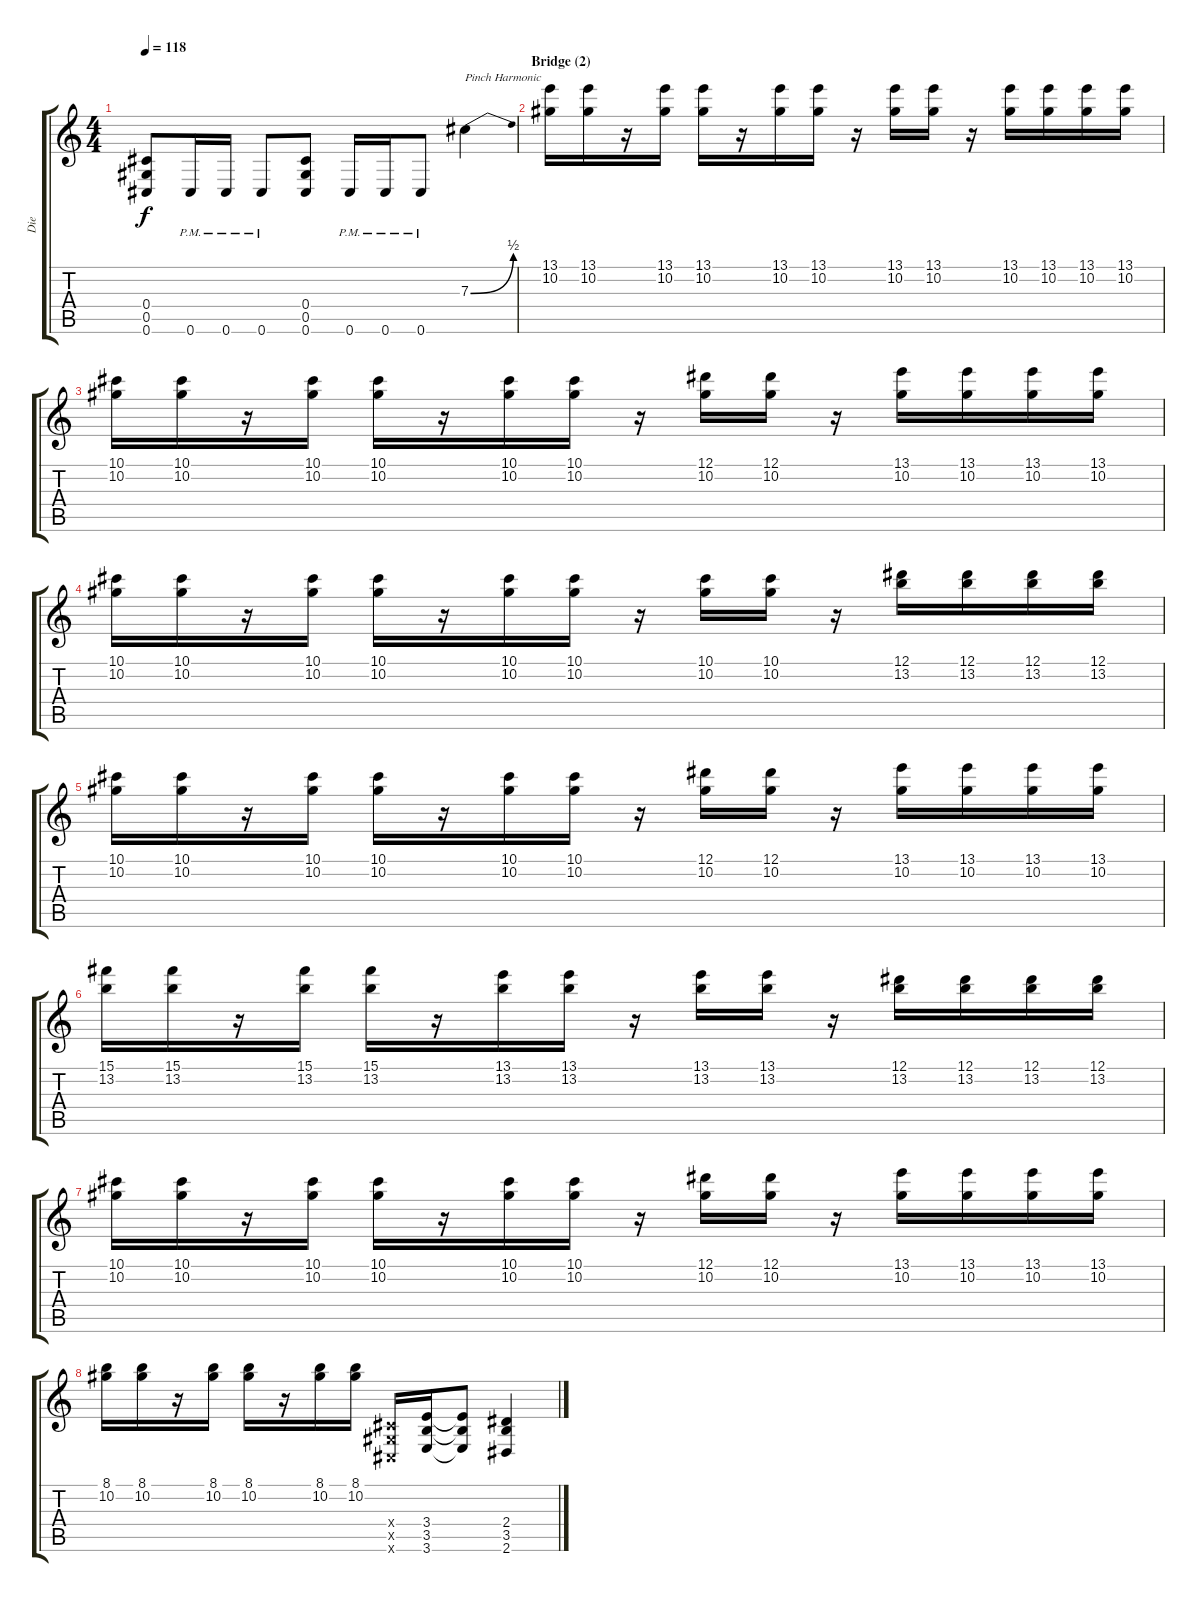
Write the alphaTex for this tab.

\track ("Die" "Die") {instrument distortionguitar}
\staff {score tabs}
\tuning (Eb4 Bb3 Gb3 Db3 Ab2 Db2) {hide}
\ts (4 4)
\tempo 118
\clef g2
\ks c
(0.4 0.5 0.6).8{dy f} 0.6{pm}.16 0.6{pm}.16 0.6{pm}.8 (0.4 0.5 0.6).8 0.6{pm}.16 0.6{pm}.16 0.6{pm}.8 7.3{be (bend 0 0 60 2)}.4{txt "Pinch Harmonic" instrument guitarharmonics} |
\section ("" "Bridge (2)")
(13.1 10.2).16{instrument distortionguitar} (13.1 10.2).16 r.16 (13.1 10.2).16 (13.1 10.2).16 r.16 (13.1 10.2).16 (13.1 10.2).16 r.16 (13.1 10.2).16 (13.1 10.2).16 r.16 (13.1 10.2).16 (13.1 10.2).16 (13.1 10.2).16 (13.1 10.2).16 |
(10.1 10.2).16 (10.1 10.2).16 r.16 (10.1 10.2).16 (10.1 10.2).16 r.16 (10.1 10.2).16 (10.1 10.2).16 r.16 (12.1 10.2).16 (12.1 10.2).16 r.16 (13.1 10.2).16 (13.1 10.2).16 (13.1 10.2).16 (13.1 10.2).16 |
(10.1 10.2).16 (10.1 10.2).16 r.16 (10.1 10.2).16 (10.1 10.2).16 r.16 (10.1 10.2).16 (10.1 10.2).16 r.16 (10.1 10.2).16 (10.1 10.2).16 r.16 (12.1 13.2).16 (12.1 13.2).16 (12.1 13.2).16 (12.1 13.2).16 |
(10.1 10.2).16 (10.1 10.2).16 r.16 (10.1 10.2).16 (10.1 10.2).16 r.16 (10.1 10.2).16 (10.1 10.2).16 r.16 (12.1 10.2).16 (12.1 10.2).16 r.16 (13.1 10.2).16 (13.1 10.2).16 (13.1 10.2).16 (13.1 10.2).16 |
(15.1 13.2).16 (15.1 13.2).16 r.16 (15.1 13.2).16 (15.1 13.2).16 r.16 (13.1 13.2).16 (13.1 13.2).16 r.16 (13.1 13.2).16 (13.1 13.2).16 r.16 (12.1 13.2).16 (12.1 13.2).16 (12.1 13.2).16 (12.1 13.2).16 |
(10.1 10.2).16 (10.1 10.2).16 r.16 (10.1 10.2).16 (10.1 10.2).16 r.16 (10.1 10.2).16 (10.1 10.2).16 r.16 (12.1 10.2).16 (12.1 10.2).16 r.16 (13.1 10.2).16 (13.1 10.2).16 (13.1 10.2).16 (13.1 10.2).16 |
(8.1 10.2).16 (8.1 10.2).16 r.16 (8.1 10.2).16 (8.1 10.2).16 r.16 (8.1 10.2).16 (8.1 10.2).16 (0.4{x} 0.5{x} 0.6{x}).16 (3.4 3.5 3.6).16 (3.4{t} 3.5{t} 3.6{t}).8 (2.4 3.5 2.6).4
